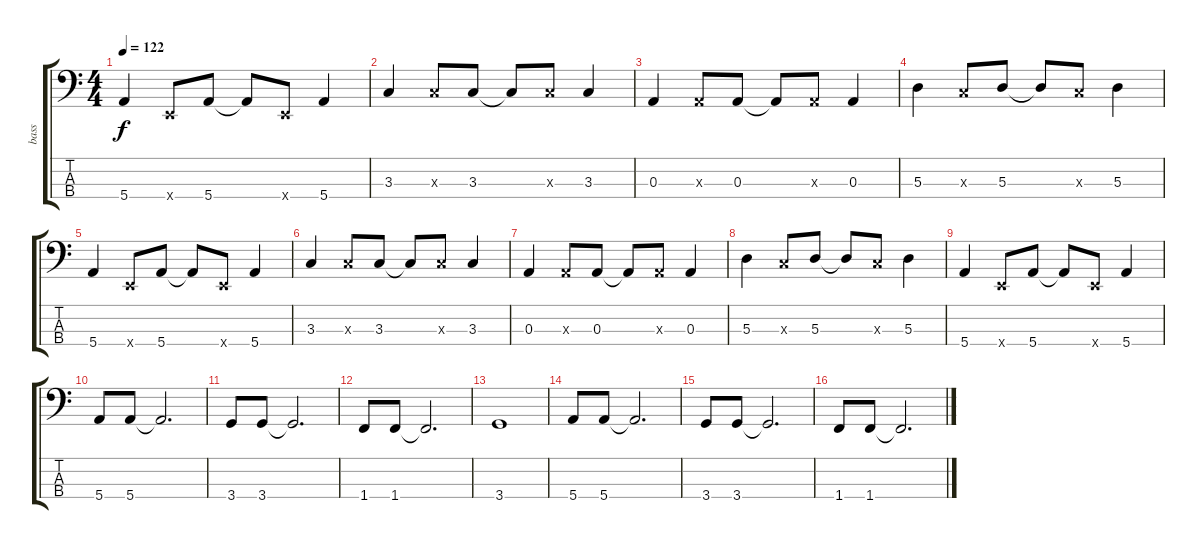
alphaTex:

\track ("bass" "bass") {instrument electricbassfinger}
\staff {score tabs}
\tuning (G2 D2 A1 E1) {hide}
\ts (4 4)
\tempo 122
\clef f4
\ks c
5.4.4{dy f} 0.4{x}.8 5.4.8 5.4{t}.8 0.4{x}.8 5.4.4 |
3.3.4 3.3{x}.8 3.3.8 3.3{t}.8 3.3{x}.8 3.3.4 |
0.3.4 0.3{x}.8 0.3.8 0.3{t}.8 0.3{x}.8 0.3.4 |
5.3.4 3.3{x}.8 5.3.8 5.3{t}.8 3.3{x}.8 5.3.4 |
5.4.4 0.4{x}.8 5.4.8 5.4{t}.8 0.4{x}.8 5.4.4 |
3.3.4 3.3{x}.8 3.3.8 3.3{t}.8 3.3{x}.8 3.3.4 |
0.3.4 0.3{x}.8 0.3.8 0.3{t}.8 0.3{x}.8 0.3.4 |
5.3.4 3.3{x}.8 5.3.8 5.3{t}.8 3.3{x}.8 5.3.4 |
5.4.4 0.4{x}.8 5.4.8 5.4{t}.8 0.4{x}.8 5.4.4 |
5.4.8 5.4.8 5.4{t}.2{d} |
3.4.8 3.4.8 3.4{t}.2{d} |
1.4.8 1.4.8 1.4{t}.2{d} |
3.4.1 |
5.4.8 5.4.8 5.4{t}.2{d} |
3.4.8 3.4.8 3.4{t}.2{d} |
1.4.8 1.4.8 1.4{t}.2{d}
